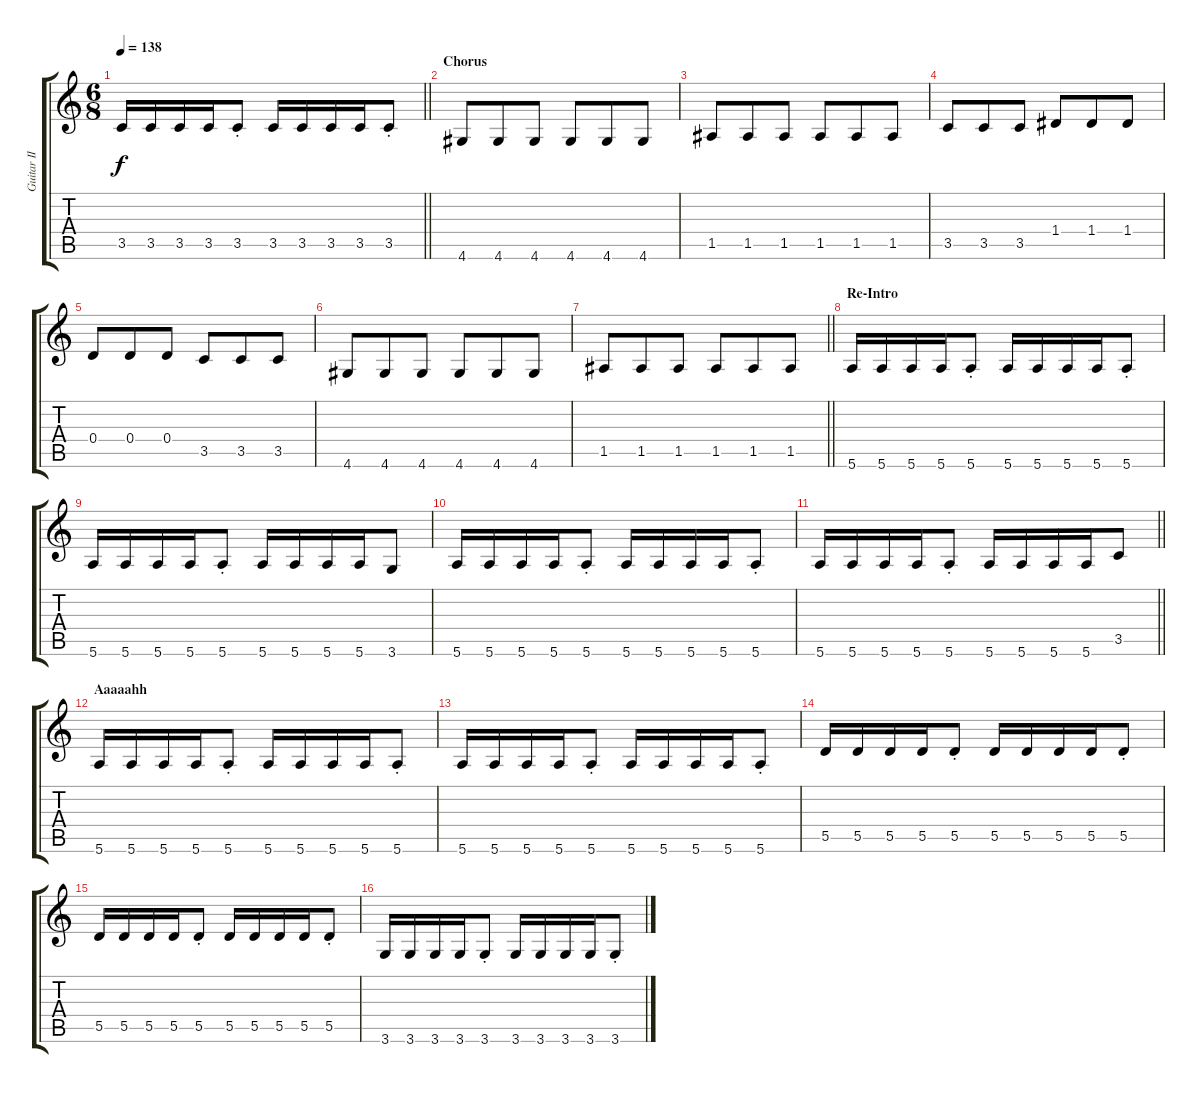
\track ("Guitar II" "Guitar II") {instrument distortionguitar}
\staff {score tabs}
\tuning (E4 B3 G3 D3 A2 E2) {hide}
\ts (6 8)
\tempo 138
\clef g2
\barLineRight lightlight
\ks c
3.5.16{dy f} 3.5.16 3.5.16 3.5.16 3.5{st}.8 3.5.16 3.5.16 3.5.16 3.5.16 3.5{st}.8 |
\section ("" "Chorus")
4.6.8 4.6.8 4.6.8 4.6.8 4.6.8 4.6.8 |
1.5.8 1.5.8 1.5.8 1.5.8 1.5.8 1.5.8 |
3.5.8 3.5.8 3.5.8 1.4.8 1.4.8 1.4.8 |
0.4.8 0.4.8 0.4.8 3.5.8 3.5.8 3.5.8 |
4.6.8 4.6.8 4.6.8 4.6.8 4.6.8 4.6.8 |
\barLineRight lightlight
1.5.8 1.5.8 1.5.8 1.5.8 1.5.8 1.5.8 |
\section ("" "Re-Intro")
5.6.16 5.6.16 5.6.16 5.6.16 5.6{st}.8 5.6.16 5.6.16 5.6.16 5.6.16 5.6{st}.8 |
5.6.16 5.6.16 5.6.16 5.6.16 5.6{st}.8 5.6.16 5.6.16 5.6.16 5.6.16 3.6.8 |
5.6.16 5.6.16 5.6.16 5.6.16 5.6{st}.8 5.6.16 5.6.16 5.6.16 5.6.16 5.6{st}.8 |
\barLineRight lightlight
5.6.16 5.6.16 5.6.16 5.6.16 5.6{st}.8 5.6.16 5.6.16 5.6.16 5.6.16 3.5.8 |
\section ("" "Aaaaahh")
5.6.16 5.6.16 5.6.16 5.6.16 5.6{st}.8 5.6.16 5.6.16 5.6.16 5.6.16 5.6{st}.8 |
5.6.16 5.6.16 5.6.16 5.6.16 5.6{st}.8 5.6.16 5.6.16 5.6.16 5.6.16 5.6{st}.8 |
5.5.16 5.5.16 5.5.16 5.5.16 5.5{st}.8 5.5.16 5.5.16 5.5.16 5.5.16 5.5{st}.8 |
5.5.16 5.5.16 5.5.16 5.5.16 5.5{st}.8 5.5.16 5.5.16 5.5.16 5.5.16 5.5{st}.8 |
3.6.16 3.6.16 3.6.16 3.6.16 3.6{st}.8 3.6.16 3.6.16 3.6.16 3.6.16 3.6{st}.8
